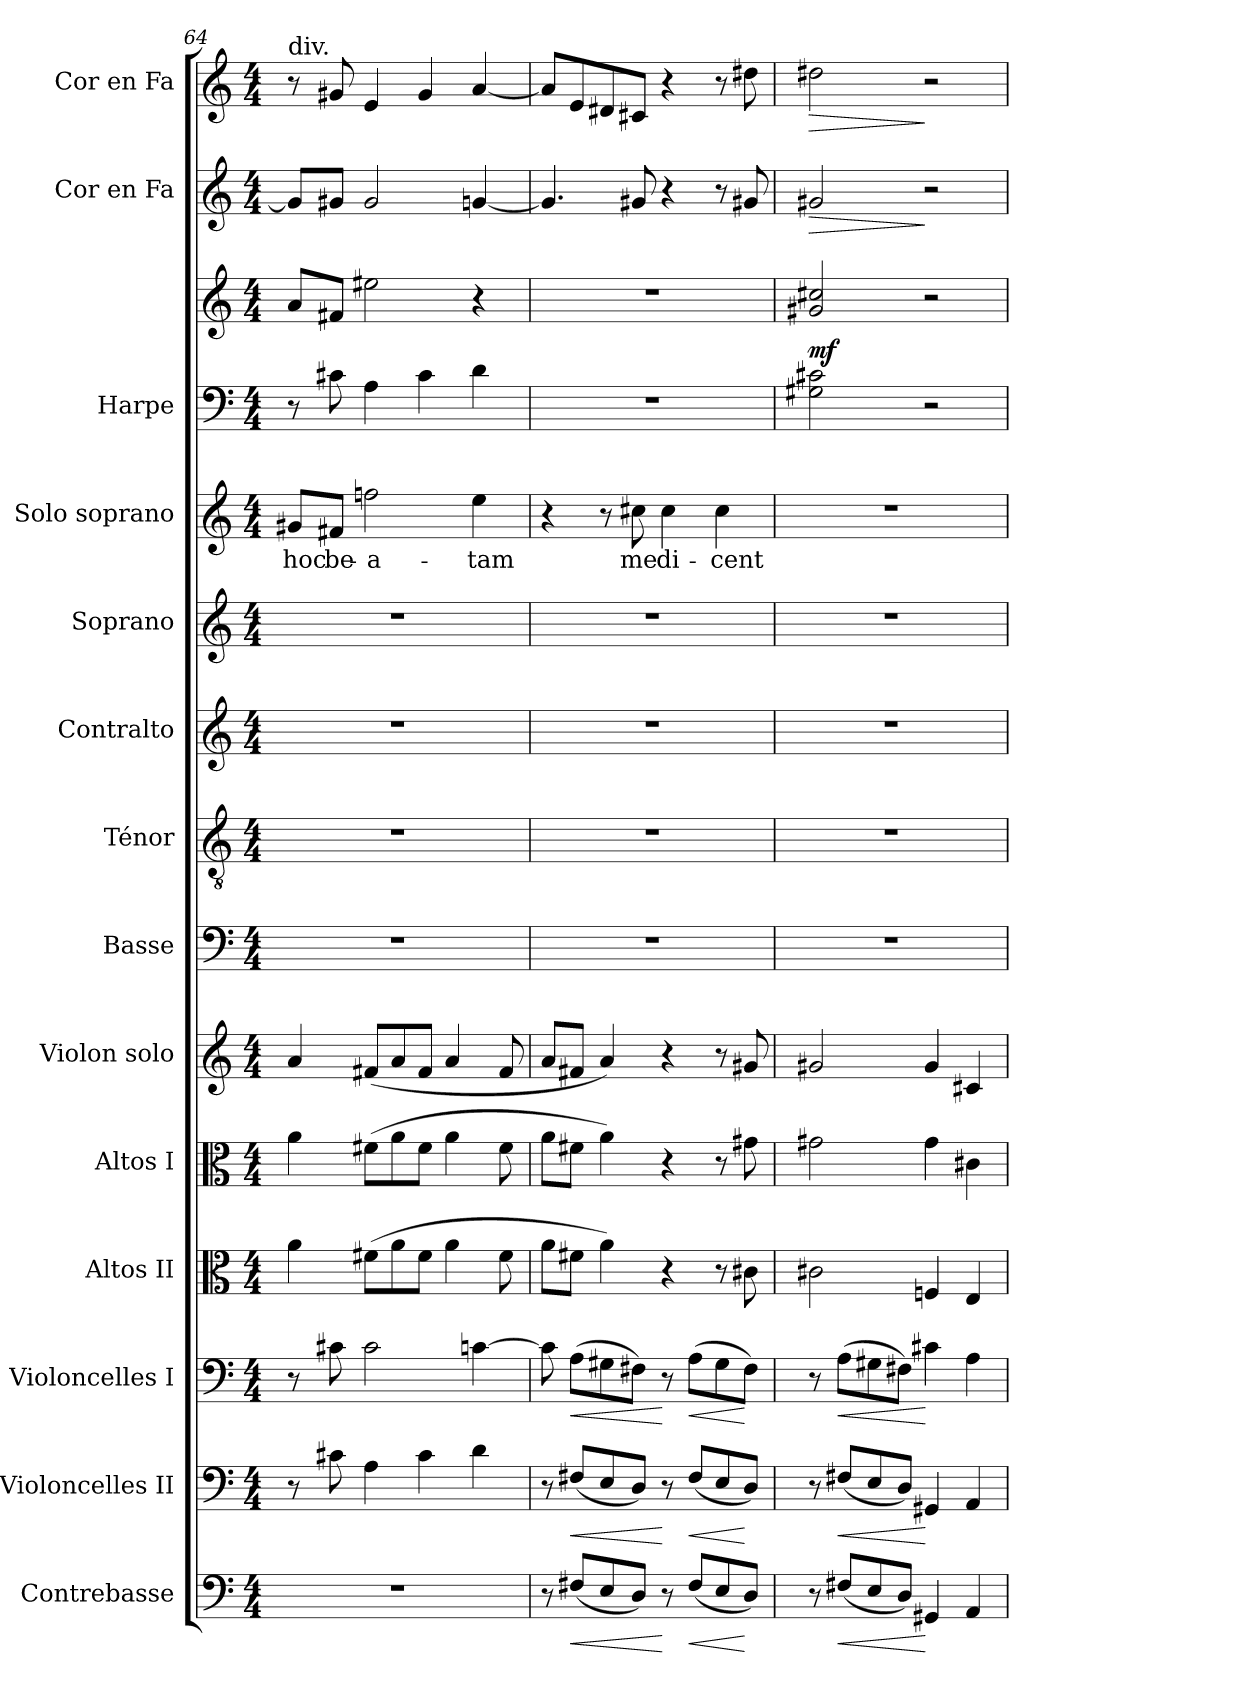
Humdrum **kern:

**kern	**dynam	**kern	**dynam	**kern	**dynam	**kern	**kern	**kern	**kern	**kern	**kern	**kern	**kern	**text	**kern	**kern	**dynam	**kern	**dynam	**kern	**dynam
*part14	*part14	*part13	*part13	*part12	*part12	*part11	*part10	*part9	*part8	*part7	*part6	*part5	*part4	*part4	*part3	*part3	*part3	*part2	*part2	*part1	*part1
*staff15	*staff15	*staff14	*staff14	*staff13	*staff13	*staff12	*staff11	*staff10	*staff9	*staff8	*staff7	*staff6	*staff5	*staff5	*staff4	*staff3	*staff3/4	*staff2	*staff2	*staff1	*staff1
*I"Contrebasse	*	*I"Violoncelles II	*	*I"Violoncelles I	*	*I"Altos II	*I"Altos I	*I"Violon solo	*I"Basse	*I"Ténor	*I"Contralto	*I"Soprano	*I"Solo soprano	*	*I"Harpe	*	*	*I"Cor en Fa	*	*I"Cor en Fa	*
*I'C. B.	*	*I'Vc.	*	*I'Vc.	*	*I'A.	*I'A.	*I'V.	*I'B.	*I'T.	*I'Cont. A.	*I'S.	*	*	*I'Hp.	*	*	*	*	*	*
*clefF4	*	*clefF4	*	*clefF4	*	*clefC3	*clefC3	*clefG2	*clefF4	*clefGv2	*clefG2	*clefG2	*clefG2	*	*clefF4	*clefG2	*	*clefG2	*	*clefG2	*
*ITrd7c12	*	*	*	*	*	*	*	*	*	*ITrd7c12	*	*	*	*	*	*	*	*ITrd4c7	*	*ITrd4c7	*
*k[]	*	*k[]	*	*k[]	*	*k[]	*k[]	*k[]	*k[]	*k[]	*k[]	*k[]	*k[]	*	*k[]	*k[]	*	*k[b-]	*	*k[b-]	*
*M4/4	*	*M4/4	*	*M4/4	*	*M4/4	*M4/4	*M4/4	*M4/4	*M4/4	*M4/4	*M4/4	*M4/4	*	*M4/4	*M4/4	*	*M4/4	*	*M4/4	*
=64	=64	=64	=64	=64	=64	=64	=64	=64	=64	=64	=64	=64	=64	=64	=64	=64	=64	=64	=64	=64	=64
!	!	!	!	!	!	!	!	!	!	!	!	!	!	!	!	!	!	!	!	!LO:TX:a:t=div.	!
!	!	!	!	!	!	!	!	!	!	!	!	!	!	!LO:LY:b:color=#000000	!	!	!	!	!	!	!
1r	.	8r	.	8r	.	4ai\	4ai\	4ai/	1r	1r	1r	1r	8g#Xi/L	hoc	8r	8ai/L	.	8ci/L]	.	8r	.
!	!	!	!	!	!	!	!	!	!	!	!	!	!	!LO:LY:b:color=#000000	!	!	!	!	!	!	!
.	.	8c#Xi\	.	8c#Xi\	.	.	.	.	.	.	.	.	8f#Xi/J	be-	8c#Xi\	8f#Xi/J	.	8c#Xi/J	.	8c#Xi/	.
!	!	!	!	!	!	!	!	!	!	!	!	!	!	!LO:LY:b:color=#000000	!	!	!	!	!	!	!
.	.	4Ai\	.	2c#i\	.	(8f#Xi\L	(8f#Xi\L	(8f#Xi/L	.	.	.	.	2ffni\	-a-	4Ai\	2ee#Xi\	.	2c#i/	.	4Ai/	.
.	.	.	.	.	.	8ai\	8ai\	8ai/	.	.	.	.	.	.	.	.	.	.	.	.	.
.	.	4c#i\	.	.	.	8f#i\J	8f#i\J	8f#i/J	.	.	.	.	.	.	4c#i\	.	.	.	.	4c#i/	.
.	.	.	.	.	.	4ai\	4ai\	4ai/	.	.	.	.	.	.	.	.	.	.	.	.	.
!	!	!	!	!	!	!	!	!	!	!	!	!	!	!LO:LY:b:color=#000000	!	!	!	!	!	!	!
.	.	4di\	.	[>4cni\	.	.	.	.	.	.	.	.	4eei\	-tam	4di\	4r	.	[<4cni/	.	[<4di/	.
.	.	.	.	.	.	8f#i\	8f#i\	8f#i/	.	.	.	.	.	.	.	.	.	.	.	.	.
=65	=65	=65	=65	=65	=65	=65	=65	=65	=65	=65	=65	=65	=65	=65	=65	=65	=65	=65	=65	=65	=65
8r	.	8r	.	8ci\]	.	8ai\L	8ai\L	8ai/L	1r	1r	1r	1r	4r	.	1r	1r	.	4.ci/]	.	8di/L]	.
!	!LO:HP:b	!	!LO:HP:b	!	!LO:HP:b	!	!	!	!	!	!	!	!	!	!	!	!	!	!	!	!
(8FF#Xi/L	<	(8F#Xi/L	<	(8Ai\L	<	8f#Xi\J	8f#Xi\J	8f#Xi/J	.	.	.	.	.	.	.	.	.	.	.	8Ai/	.
8EEi/	.	8Ei/	.	8G#Xi\	.	4ai\)	4ai\)	4ai/)	.	.	.	.	8r	.	.	.	.	.	.	8G#Xi/	.
!	!	!	!	!	!	!	!	!	!	!	!	!	!	!LO:LY:b:color=#000000	!	!	!	!	!	!	!
8DDi/J)	.	8Di/J)	.	8F#Xi\J)	.	.	.	.	.	.	.	.	8cc#Xi\	me	.	.	.	8c#Xi/	.	8F#Xi/J	.
!	!	!	!	!	!	!	!	!	!	!	!	!	!	!LO:LY:b:color=#000000	!	!	!	!	!	!	!
8r	[	8r	[	8r	[	4r	4r	4r	.	.	.	.	4cc#i\	di-	.	.	.	4r	.	4r	.
!	!LO:HP:b	!	!LO:HP:b	!	!LO:HP:b	!	!	!	!	!	!	!	!	!	!	!	!	!	!	!	!
(8FF#i/L	<	(8F#i/L	<	(8Ai\L	<	.	.	.	.	.	.	.	.	.	.	.	.	.	.	.	.
!	!	!	!	!	!	!	!	!	!	!	!	!	!	!LO:LY:b:color=#000000	!	!	!	!	!	!	!
8EEi/	.	8Ei/	.	8G#i\	.	8r	8r	8r	.	.	.	.	4cc#i\	-cent	.	.	.	8r	.	8r	.
8DDi/J)	[	8Di/J)	[	8F#i\J)	[	8c#Xi\	8g#Xi\	8g#Xi/	.	.	.	.	.	.	.	.	.	8c#Xi/	.	8g#Xi\	.
=66	=66	=66	=66	=66	=66	=66	=66	=66	=66	=66	=66	=66	=66	=66	=66	=66	=66	=66	=66	=66	=66
!	!	!	!	!	!	!	!	!	!	!	!	!	!	!	!	!	!	!	!LO:HP:b	!	!LO:HP:b
8r	.	8r	.	8r	.	2c#Xi\	2g#Xi\	2g#Xi/	1r	1r	1r	1r	1r	.	2G#Xi\ 2c#Xi	2g#Xi/ 2cc#Xi	mf	2c#Xi/	>	2g#Xi\	>
!	!LO:HP:b	!	!LO:HP:b	!	!LO:HP:b	!	!	!	!	!	!	!	!	!	!	!	!	!	!	!	!
(8FF#Xi/L	<	(8F#Xi/L	<	(8Ai\L	<	.	.	.	.	.	.	.	.	.	.	.	.	.	.	.	.
8EEi/	.	8Ei/	.	8G#Xi\	.	.	.	.	.	.	.	.	.	.	.	.	.	.	.	.	.
8DDi/J)	.	8Di/J)	.	8F#Xi\J)	.	.	.	.	.	.	.	.	.	.	.	.	.	.	.	.	.
4GGG#Xi/	[	4GG#Xi/	[	4c#Xi\	[	4Fni/	4g#i\	4g#i/	.	.	.	.	.	.	2r	2r	.	2r	]	2r	]
4AAAi/	.	4AAi/	.	4Ai\	.	4Ei/	4c#Xi\	4c#Xi/	.	.	.	.	.	.	.	.	.	.	.	.	.
=	=	=	=	=	=	=	=	=	=	=	=	=	=	=	=	=	=	=	=	=	=
*-	*-	*-	*-	*-	*-	*-	*-	*-	*-	*-	*-	*-	*-	*-	*-	*-	*-	*-	*-	*-	*-
